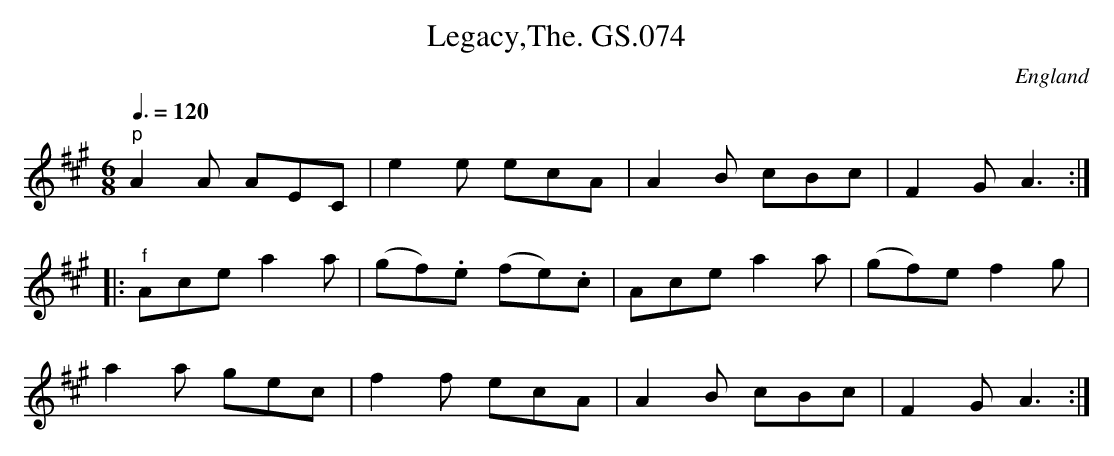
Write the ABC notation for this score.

X:1
T:Legacy,The. GS.074
L:1/8
M:6/8
O:England
Q:3/8=120
K:A major
"^p"A2A AEC |  e2e ecA | A2 B cBc | F2 G A3 :|!
|:  "^f" Ace a2a | (gf).e (fe).c | Ace a2a | (gf)e f2g |!
a2a gec | f2f ecA | A2B cBc | F2GA3:|
